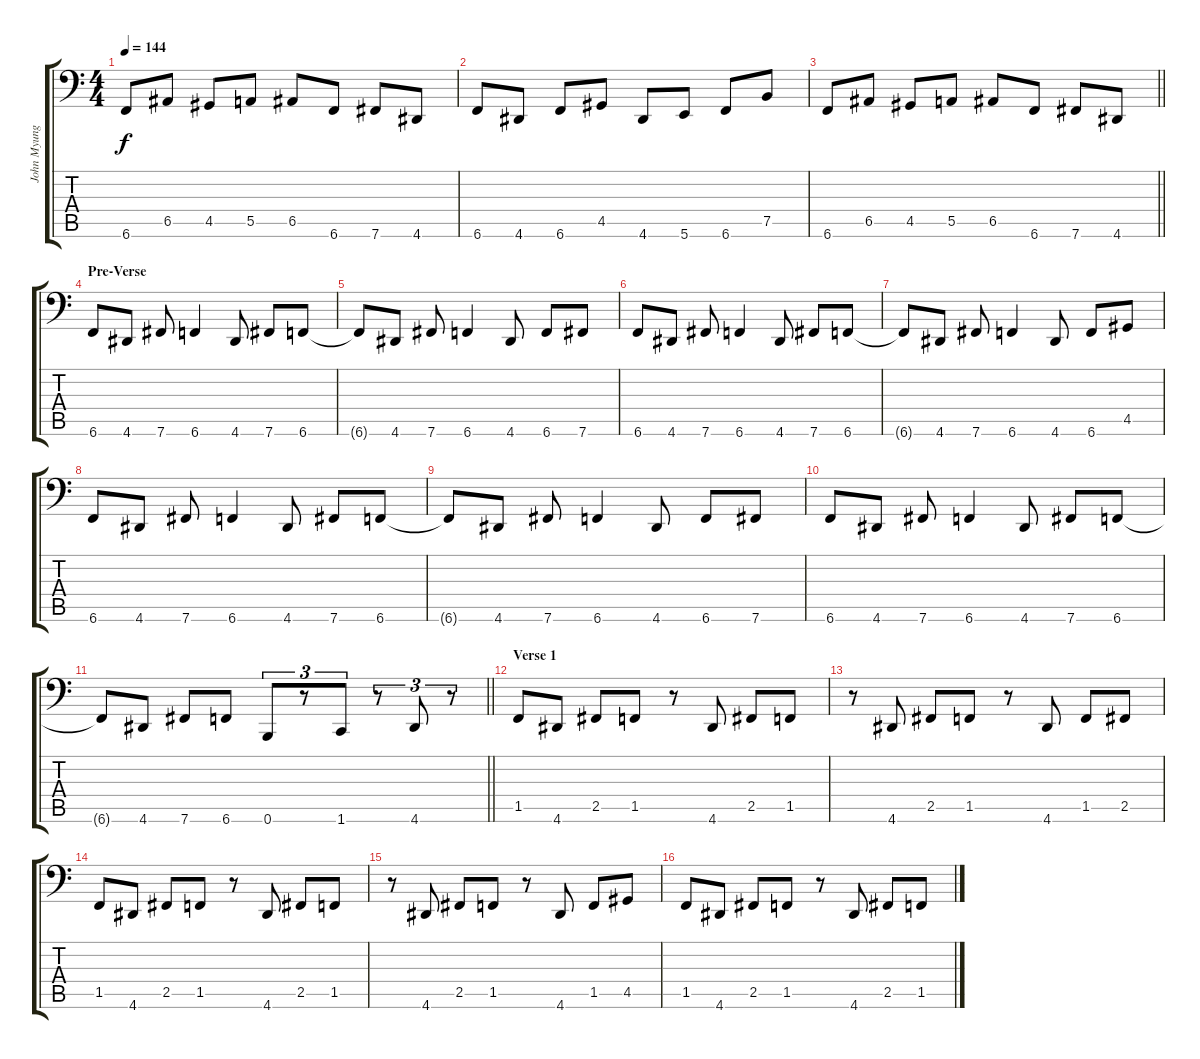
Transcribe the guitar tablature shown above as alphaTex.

\track ("John Myung" "John Myung") {instrument electricbassfinger}
\staff {score tabs}
\tuning (C3 G2 D2 A1 E1 B0) {hide}
\ts (4 4)
\tempo 144
\clef f4
\ks c
6.6.8{dy f} 6.5.8 4.5.8 5.5.8 6.5.8 6.6.8 7.6.8 4.6.8 |
6.6.8 4.6.8 6.6.8 4.5.8 4.6.8 5.6.8 6.6.8 7.5.8 |
\barLineRight lightlight
6.6.8 6.5.8 4.5.8 5.5.8 6.5.8 6.6.8 7.6.8 4.6.8 |
\section ("" "Pre-Verse")
6.6.8 4.6.8 7.6.8 6.6.4 4.6.8 7.6.8 6.6.8 |
6.6{t}.8 4.6.8 7.6.8 6.6.4 4.6.8 6.6.8 7.6.8 |
6.6.8 4.6.8 7.6.8 6.6.4 4.6.8 7.6.8 6.6.8 |
6.6{t}.8 4.6.8 7.6.8 6.6.4 4.6.8 6.6.8 4.5.8 |
6.6.8 4.6.8 7.6.8 6.6.4 4.6.8 7.6.8 6.6.8 |
6.6{t}.8 4.6.8 7.6.8 6.6.4 4.6.8 6.6.8 7.6.8 |
6.6.8 4.6.8 7.6.8 6.6.4 4.6.8 7.6.8 6.6.8 |
\barLineRight lightlight
6.6{t}.8 4.6.8 7.6.8 6.6.8 0.6.8{tu (3 2)} r.8{tu (3 2)} 1.6.8{tu (3 2)} r.8{tu (3 2)} 4.6.8{tu (3 2)} r.8{tu (3 2)} |
\section ("" "Verse 1")
1.5.8 4.6.8 2.5.8 1.5.8 r.8 4.6.8 2.5.8 1.5.8 |
r.8 4.6.8 2.5.8 1.5.8 r.8 4.6.8 1.5.8 2.5.8 |
1.5.8 4.6.8 2.5.8 1.5.8 r.8 4.6.8 2.5.8 1.5.8 |
r.8 4.6.8 2.5.8 1.5.8 r.8 4.6.8 1.5.8 4.5.8 |
1.5.8 4.6.8 2.5.8 1.5.8 r.8 4.6.8 2.5.8 1.5.8
